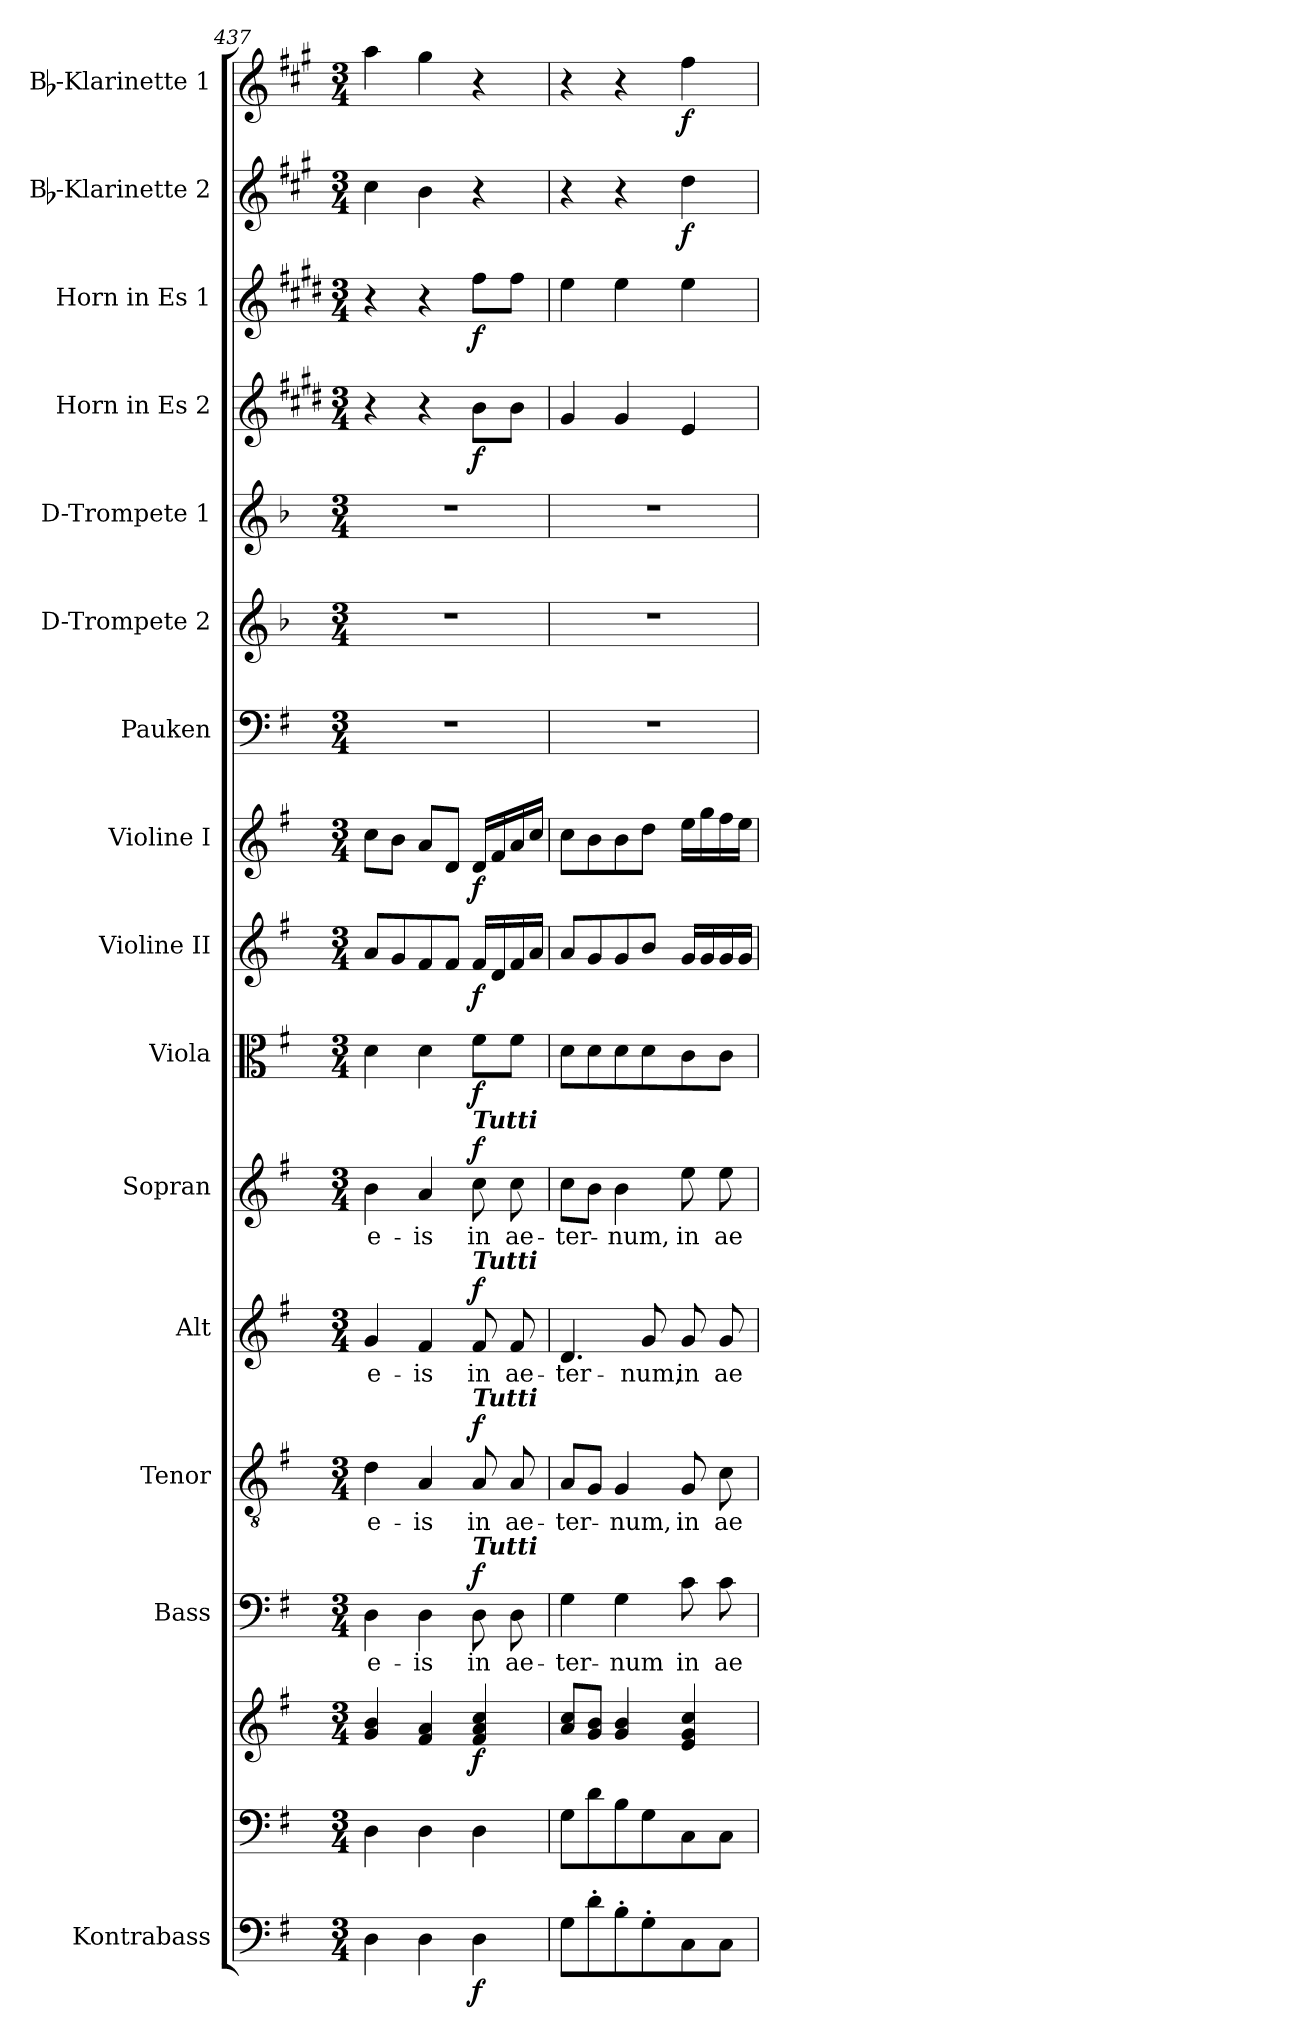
**kern	**dynam	**kern	**kern	**dynam	**kern	**text	**dynam	**kern	**text	**dynam	**kern	**text	**dynam	**kern	**text	**dynam	**kern	**dynam	**kern	**dynam	**kern	**dynam	**kern	**kern	**kern	**kern	**dynam	**kern	**dynam	**kern	**dynam	**kern	**dynam
*part16	*part16	*part15	*part15	*part15	*part14	*part14	*part14	*part13	*part13	*part13	*part12	*part12	*part12	*part11	*part11	*part11	*part10	*part10	*part9	*part9	*part8	*part8	*part7	*part6	*part5	*part4	*part4	*part3	*part3	*part2	*part2	*part1	*part1
*staff17	*staff17	*staff16	*staff15	*staff15/16	*staff14	*staff14	*staff14	*staff13	*staff13	*staff13	*staff12	*staff12	*staff12	*staff11	*staff11	*staff11	*staff10	*staff10	*staff9	*staff9	*staff8	*staff8	*staff7	*staff6	*staff5	*staff4	*staff4	*staff3	*staff3	*staff2	*staff2	*staff1	*staff1
*I"Kontrabass	*	*	*	*	*I"Bass	*	*	*I"Tenor	*	*	*I"Alt	*	*	*I"Sopran	*	*	*I"Viola	*	*I"Violine II	*	*I"Violine I	*	*I"Pauken	*I"D-Trompete 2	*I"D-Trompete 1	*I"Horn in Es 2	*	*I"Horn in Es 1	*	*I"Bb-Klarinette 2	*	*I"Bb-Klarinette 1	*
*I'Kb.	*	*	*	*	*I'B.	*	*	*I'T.	*	*	*I'A.	*	*	*I'S.	*	*	*I'Vla.	*	*I'Vl. II	*	*I'Vl. I	*	*I'Pk.	*I'D Trp. 2	*I'D Trp. 1	*	*	*	*	*I'Bb Kl. 2	*	*I'Bb Kl. 1	*
*clefF4	*	*clefF4	*clefG2	*	*clefF4	*	*	*clefGv2	*	*	*clefG2	*	*	*clefG2	*	*	*clefC3	*	*clefG2	*	*clefG2	*	*clefF4	*clefG2	*clefG2	*clefG2	*	*clefG2	*	*clefG2	*	*clefG2	*
*ITrd7c12	*	*	*	*	*	*	*	*	*	*	*	*	*	*	*	*	*	*	*	*	*	*	*	*ITrd-1c-2	*ITrd-1c-2	*ITrd5c9	*	*ITrd5c9	*	*ITrd1c2	*	*ITrd1c2	*
*k[f#]	*	*k[f#]	*k[f#]	*	*k[f#]	*	*	*k[f#]	*	*	*k[f#]	*	*	*k[f#]	*	*	*k[f#]	*	*k[f#]	*	*k[f#]	*	*k[f#]	*k[f#]	*k[f#]	*k[f#]	*	*k[f#]	*	*k[f#]	*	*k[f#]	*
*G:	*	*G:	*G:	*	*G:	*	*	*G:	*	*	*G:	*	*	*G:	*	*	*G:	*	*G:	*	*G:	*	*G:	*G:	*G:	*G:	*	*G:	*	*G:	*	*G:	*
*M3/4	*	*M3/4	*M3/4	*	*M3/4	*	*	*M3/4	*	*	*M3/4	*	*	*M3/4	*	*	*M3/4	*	*M3/4	*	*M3/4	*	*M3/4	*M3/4	*M3/4	*M3/4	*	*M3/4	*	*M3/4	*	*M3/4	*
=437	=437	=437	=437	=437	=437	=437	=437	=437	=437	=437	=437	=437	=437	=437	=437	=437	=437	=437	=437	=437	=437	=437	=437	=437	=437	=437	=437	=437	=437	=437	=437	=437	=437
!	!	!	!	!	!	!LO:LY:b	!	!	!LO:LY:b	!	!	!LO:LY:b	!	!	!LO:LY:b	!	!	!	!	!	!	!	!	!	!	!	!	!	!	!	!	!	!
4DD\	.	4D\	4g/ 4b/	.	4D\	e-	.	4d\	e-	.	4g/	e-	.	4b\	e-	.	4d\	.	8a/L	.	8cc\L	.	2.r	2.r	2.r	4r	.	4r	.	4b\	.	4gg\	.
.	.	.	.	.	.	.	.	.	.	.	.	.	.	.	.	.	.	.	8g/	.	8b\J	.	.	.	.	.	.	.	.	.	.	.	.
!	!	!	!	!	!	!LO:LY:b	!	!	!LO:LY:b	!	!	!LO:LY:b	!	!	!LO:LY:b	!	!	!	!	!	!	!	!	!	!	!	!	!	!	!	!	!	!
4DD\	.	4D\	4f#/ 4a/	.	4D\	-is	.	4A/	-is	.	4f#/	-is	.	4a/	-is	.	4d\	.	8f#/	.	8a/L	.	.	.	.	4r	.	4r	.	4a\	.	4ff#\	.
.	.	.	.	.	.	.	.	.	.	.	.	.	.	.	.	.	.	.	8f#/J	.	8d/J	.	.	.	.	.	.	.	.	.	.	.	.
!	!	!	!	!	!	!	!	!	!	!	!	!	!	!LO:TX:a:Bi:t=Tutti	!	!	!	!	!	!	!	!	!	!	!	!	!	!	!	!	!	!	!
!	!	!	!	!	!	!	!	!	!	!	!LO:TX:a:Bi:t=Tutti	!	!	!	!	!	!	!	!	!	!	!	!	!	!	!	!	!	!	!	!	!	!
!	!	!	!	!	!	!	!	!LO:TX:a:Bi:t=Tutti	!	!	!	!	!	!	!	!	!	!	!	!	!	!	!	!	!	!	!	!	!	!	!	!	!
!	!	!	!	!	!LO:TX:a:Bi:t=Tutti	!	!	!	!	!	!	!	!	!	!	!	!	!	!	!	!	!	!	!	!	!	!	!	!	!	!	!	!
!	!LO:DY:b	!	!	!LO:DY:b	!	!LO:LY:b	!LO:DY:a	!	!LO:LY:b	!LO:DY:a	!	!LO:LY:b	!LO:DY:a	!	!LO:LY:b	!LO:DY:a	!	!LO:DY:b	!	!LO:DY:b	!	!LO:DY:b	!	!	!	!	!LO:DY:b	!	!LO:DY:b	!	!	!	!
4DD\	f	4D\	4f#/ 4a/ 4cc/	f	8D\	in	f	8A/	in	f	8f#/	in	f	8cc\	in	f	8f#\L	f	16f#/LL	f	16d/LL	f	.	.	.	8d\L	f	8a\L	f	4r	.	4r	.
.	.	.	.	.	.	.	.	.	.	.	.	.	.	.	.	.	.	.	16d/	.	16f#/	.	.	.	.	.	.	.	.	.	.	.	.
!	!	!	!	!	!	!LO:LY:b	!	!	!LO:LY:b	!	!	!LO:LY:b	!	!	!LO:LY:b	!	!	!	!	!	!	!	!	!	!	!	!	!	!	!	!	!	!
.	.	.	.	.	8D\	ae-	.	8A/	ae-	.	8f#/	ae-	.	8cc\	ae-	.	8f#\J	.	16f#/	.	16a/	.	.	.	.	8d\J	.	8a\J	.	.	.	.	.
.	.	.	.	.	.	.	.	.	.	.	.	.	.	.	.	.	.	.	16a/JJ	.	16cc/JJ	.	.	.	.	.	.	.	.	.	.	.	.
=438	=438	=438	=438	=438	=438	=438	=438	=438	=438	=438	=438	=438	=438	=438	=438	=438	=438	=438	=438	=438	=438	=438	=438	=438	=438	=438	=438	=438	=438	=438	=438	=438	=438
!	!	!	!	!	!	!LO:LY:b	!	!	!LO:LY:b	!	!	!LO:LY:b	!	!	!LO:LY:b	!	!	!	!	!	!	!	!	!	!	!	!	!	!	!	!	!	!
8GG\L	.	8G\L	8a/ 8cc/L	.	4G\	-ter-	.	8A/L	-ter-	.	4.d/	-ter-	.	8cc\L	-ter-	.	8d\L	.	8a/L	.	8cc\L	.	2.r	2.r	2.r	4B/	.	4g\	.	4r	.	4r	.
8D'>\	.	8d\	8g/ 8b/J	.	.	.	.	8G/J	.	.	.	.	.	8b\J	.	.	8d\	.	8g/	.	8b\	.	.	.	.	.	.	.	.	.	.	.	.
!	!	!	!	!	!	!LO:LY:b	!	!	!LO:LY:b	!	!	!	!	!	!LO:LY:b	!	!	!	!	!	!	!	!	!	!	!	!	!	!	!	!	!	!
8BB'>\	.	8B\	4g/ 4b/	.	4G\	-num	.	4G/	-num,	.	.	.	.	4b\	-num,	.	8d\	.	8g/	.	8b\	.	.	.	.	4B/	.	4g\	.	4r	.	4r	.
!	!	!	!	!	!	!	!	!	!	!	!	!LO:LY:b	!	!	!	!	!	!	!	!	!	!	!	!	!	!	!	!	!	!	!	!	!
8GG'>\	.	8G\	.	.	.	.	.	.	.	.	8g/	-num,	.	.	.	.	8d\	.	8b/J	.	8dd\J	.	.	.	.	.	.	.	.	.	.	.	.
!	!	!	!	!	!	!LO:LY:b	!	!	!LO:LY:b	!	!	!LO:LY:b	!	!	!LO:LY:b	!	!	!	!	!	!	!	!	!	!	!	!	!	!	!	!LO:DY:b	!	!LO:DY:b
8CC\	.	8C\	4e/ 4g/ 4cc/	.	8c\	in	.	8G/	in	.	8g/	in	.	8ee\	in	.	8c\	.	16g/LL	.	16ee\LL	.	.	.	.	4G/	.	4g\	.	4cc\	f	4ee\	f
.	.	.	.	.	.	.	.	.	.	.	.	.	.	.	.	.	.	.	16g/	.	16gg\	.	.	.	.	.	.	.	.	.	.	.	.
!	!	!	!	!	!	!LO:LY:b	!	!	!LO:LY:b	!	!	!LO:LY:b	!	!	!LO:LY:b	!	!	!	!	!	!	!	!	!	!	!	!	!	!	!	!	!	!
8CC\J	.	8C\J	.	.	8c\	ae-	.	8c\	ae-	.	8g/	ae-	.	8ee\	ae-	.	8c\J	.	16g/	.	16ff#\	.	.	.	.	.	.	.	.	.	.	.	.
.	.	.	.	.	.	.	.	.	.	.	.	.	.	.	.	.	.	.	16g/JJ	.	16ee\JJ	.	.	.	.	.	.	.	.	.	.	.	.
=	=	=	=	=	=	=	=	=	=	=	=	=	=	=	=	=	=	=	=	=	=	=	=	=	=	=	=	=	=	=	=	=	=
*-	*-	*-	*-	*-	*-	*-	*-	*-	*-	*-	*-	*-	*-	*-	*-	*-	*-	*-	*-	*-	*-	*-	*-	*-	*-	*-	*-	*-	*-	*-	*-	*-	*-
